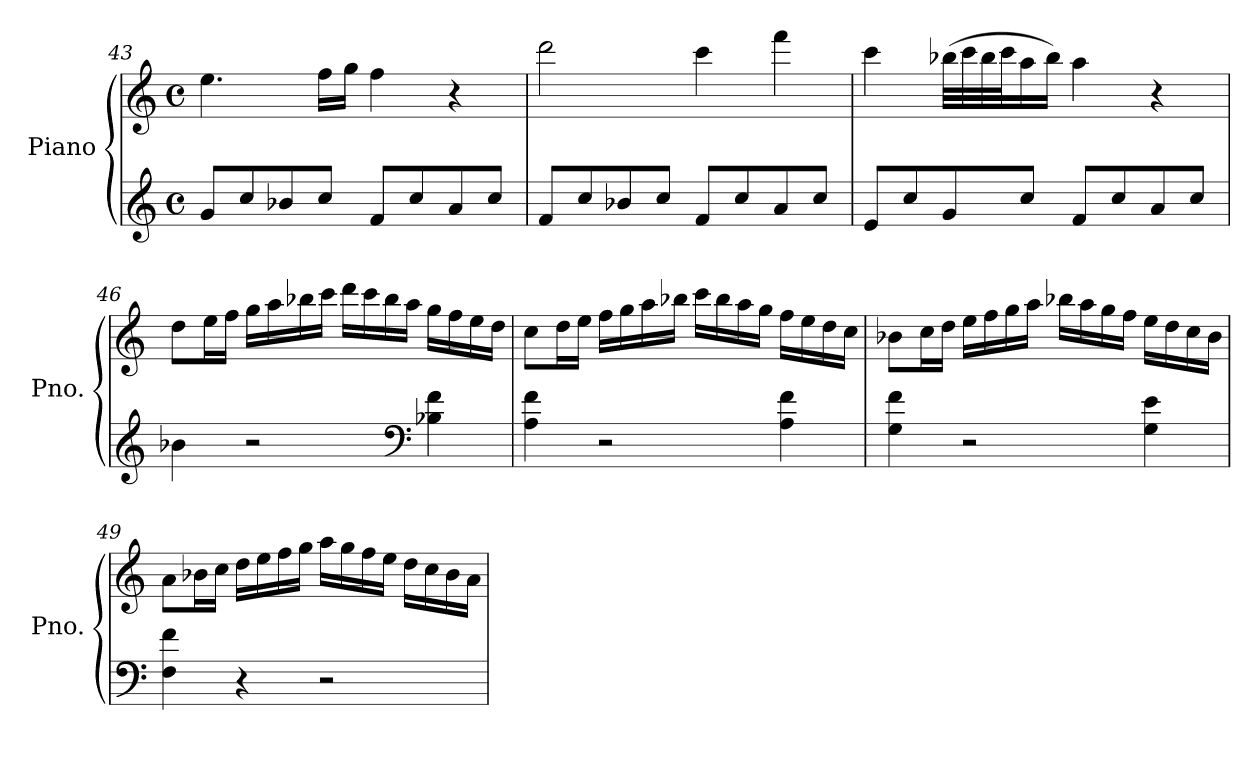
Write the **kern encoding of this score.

**kern	**kern
*part1	*part1
*staff2	*staff1
*I"Piano	*
*I'Pno.	*
*clefG2	*clefG2
*k[]	*k[]
*C:	*C:
*M4/4	*M4/4
*met(c)	*met(c)
=43	=43
8g/L	4.ee\
8cc/	.
8b-X/	.
8cc/J	16ff\LL
.	16gg\JJ
8f/L	4ff\
8cc/	.
8a/	4r
8cc/J	.
!!LO:LB:g=z
=44	=44
8f/L	2ddd\
8cc/	.
8b-X/	.
8cc/J	.
8f/L	4ccc\
8cc/	.
8a/	4fff\
8cc/J	.
=45	=45
8e/L	4ccc\
8cc/	.
8g/	(32bb-X\LLL
.	32ccc\
.	32bb-\
.	32ccc\J
8cc/J	16aa\
.	16bb-\JJ)
8f/L	4aa\
8cc/	.
8a/	4r
8cc/J	.
=46	=46
4b-X\	8dd\L
.	16ee\L
.	16ff\JJ
2r	16gg\LL
.	16aa\
.	16bb-X\
.	16ccc\JJ
.	16ddd\LL
.	16ccc\
.	16bb-\
.	16aa\JJ
*clefF4	*
4B-X\ 4f\	16gg\LL
.	16ff\
.	16ee\
.	16dd\JJ
!!LO:PB:g=z
=47	=47
4A\ 4f\	8cc\L
.	16dd\L
.	16ee\JJ
2r	16ff\LL
.	16gg\
.	16aa\
.	16bb-X\JJ
.	16ccc\LL
.	16bb-\
.	16aa\
.	16gg\JJ
4A\ 4f\	16ff\LL
.	16ee\
.	16dd\
.	16cc\JJ
=48	=48
4G\ 4f\	8b-X\L
.	16cc\L
.	16dd\JJ
2r	16ee\LL
.	16ff\
.	16gg\
.	16aa\JJ
.	16bb-X\LL
.	16aa\
.	16gg\
.	16ff\JJ
4G\ 4e\	16ee\LL
.	16dd\
.	16cc\
.	16b-\JJ
!!LO:LB:g=z
=49	=49
4F\ 4f\	8a\L
.	16b-X\L
.	16cc\JJ
4r	16dd\LL
.	16ee\
.	16ff\
.	16gg\JJ
2r	16aa\LL
.	16gg\
.	16ff\
.	16ee\JJ
.	16dd\LL
.	16cc\
.	16b-\
.	16a\JJ
=	=
*-	*-
